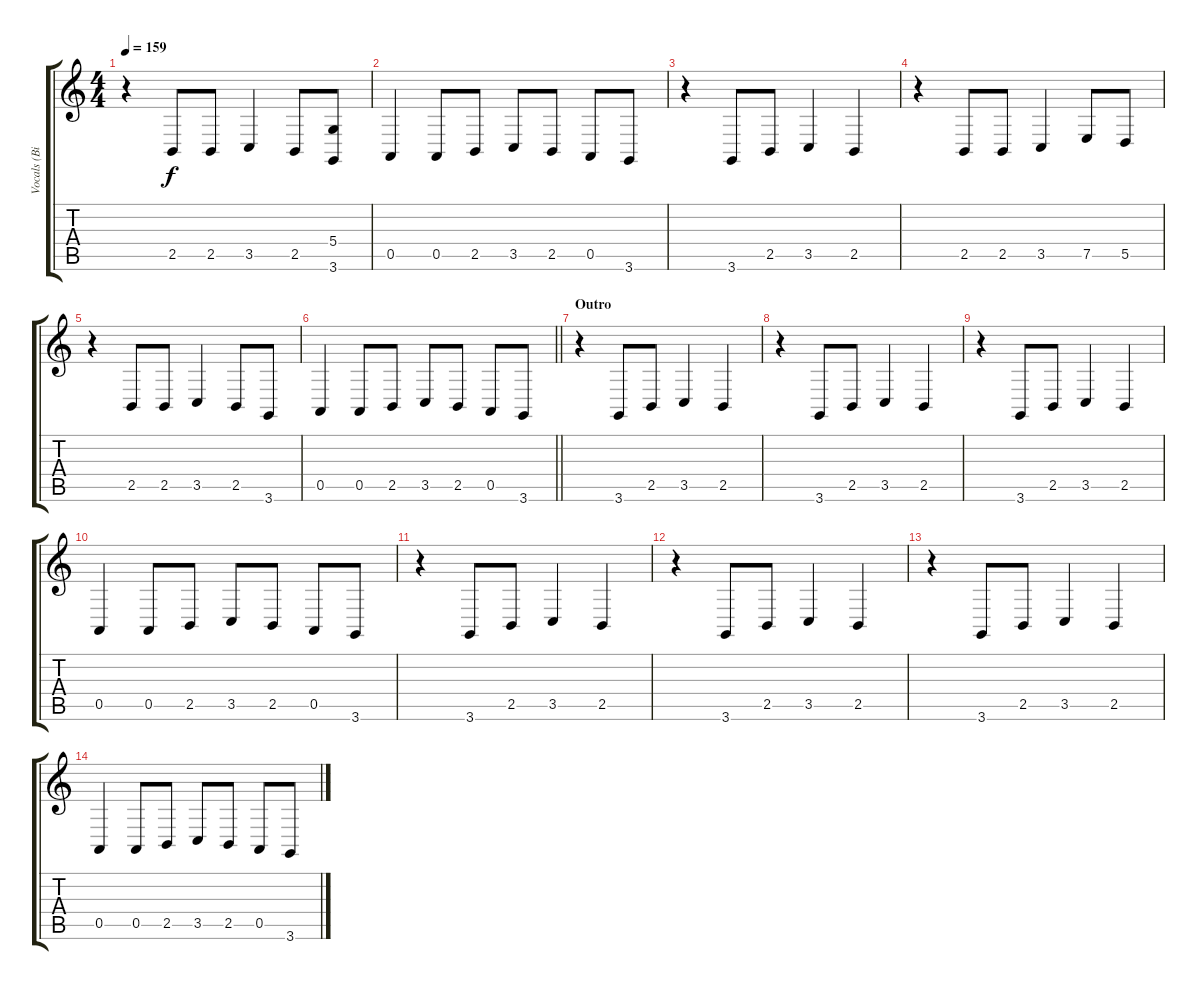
\track ("Vocals (Billie Joe Armstrong)" "Vocals (Bi") {instrument sitar}
\staff {score tabs}
\tuning (E4 B3 G3 D3 A2 E2) {hide}
\ts (4 4)
\tempo 159
\clef g2
\ks c
r.4{dy f} 2.5.8 2.5.8 3.5.4 2.5.8 (5.4 3.6).8 |
0.5.4 0.5.8 2.5.8 3.5.8 2.5.8 0.5.8 3.6.8 |
r.4 3.6.8 2.5.8 3.5.4 2.5.4 |
r.4 2.5.8 2.5.8 3.5.4 7.5.8 5.5.8 |
r.4 2.5.8 2.5.8 3.5.4 2.5.8 3.6.8 |
\barLineRight lightlight
0.5.4 0.5.8 2.5.8 3.5.8 2.5.8 0.5.8 3.6.8 |
\section ("" "Outro")
r.4 3.6.8 2.5.8 3.5.4 2.5.4 |
r.4 3.6.8 2.5.8 3.5.4 2.5.4 |
r.4 3.6.8 2.5.8 3.5.4 2.5.4 |
0.5.4 0.5.8 2.5.8 3.5.8 2.5.8 0.5.8 3.6.8 |
r.4 3.6.8 2.5.8 3.5.4 2.5.4 |
r.4 3.6.8 2.5.8 3.5.4 2.5.4 |
r.4 3.6.8 2.5.8 3.5.4 2.5.4 |
0.5.4 0.5.8 2.5.8 3.5.8 2.5.8 0.5.8 3.6.8
